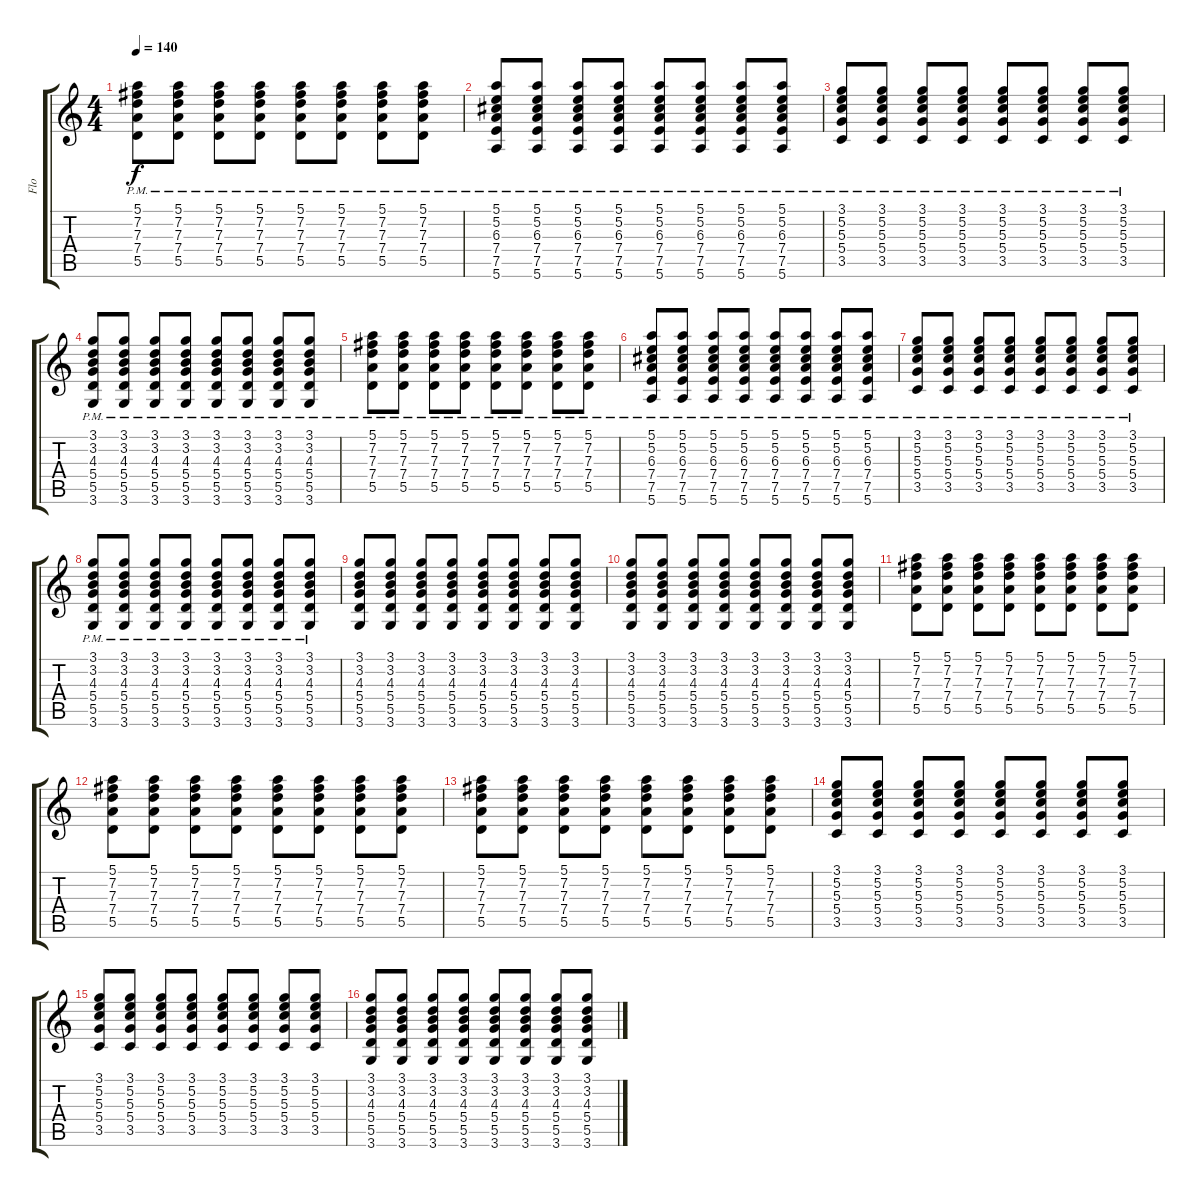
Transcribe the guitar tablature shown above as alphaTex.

\track ("Flo" "Flo") {instrument overdrivenguitar}
\staff {score tabs}
\tuning (E4 B3 G3 D3 A2 E2) {hide}
\ts (4 4)
\tempo 140
\clef g2
\ks c
(5.1 7.2 7.3 7.4 5.5{pm}).8{dy f} (5.1 7.2 7.3 7.4 5.5{pm}).8 (5.1 7.2 7.3 7.4 5.5{pm}).8 (5.1 7.2 7.3 7.4 5.5{pm}).8 (5.1 7.2 7.3 7.4 5.5{pm}).8 (5.1 7.2 7.3 7.4 5.5{pm}).8 (5.1 7.2 7.3 7.4 5.5{pm}).8 (5.1 7.2 7.3 7.4 5.5{pm}).8 |
(5.1 5.2 6.3 7.4 7.5{pm} 5.6{pm}).8 (5.1 5.2 6.3 7.4 7.5{pm} 5.6{pm}).8 (5.1 5.2 6.3 7.4 7.5{pm} 5.6{pm}).8 (5.1 5.2 6.3 7.4 7.5{pm} 5.6{pm}).8 (5.1 5.2 6.3 7.4 7.5{pm} 5.6{pm}).8 (5.1 5.2 6.3 7.4 7.5{pm} 5.6{pm}).8 (5.1 5.2 6.3 7.4 7.5{pm} 5.6{pm}).8 (5.1 5.2 6.3 7.4 7.5{pm} 5.6{pm}).8 |
(3.1 5.2 5.3 5.4 3.5{pm}).8 (3.1 5.2 5.3 5.4 3.5{pm}).8 (3.1 5.2 5.3 5.4 3.5{pm}).8 (3.1 5.2 5.3 5.4 3.5{pm}).8 (3.1 5.2 5.3 5.4 3.5{pm}).8 (3.1 5.2 5.3 5.4 3.5{pm}).8 (3.1 5.2 5.3 5.4 3.5{pm}).8 (3.1 5.2 5.3 5.4 3.5{pm}).8 |
(3.1 3.2 4.3 5.4 5.5{pm} 3.6{pm}).8 (3.1 3.2 4.3 5.4 5.5{pm} 3.6{pm}).8 (3.1 3.2 4.3 5.4 5.5{pm} 3.6{pm}).8 (3.1 3.2 4.3 5.4 5.5{pm} 3.6{pm}).8 (3.1 3.2 4.3 5.4 5.5{pm} 3.6{pm}).8 (3.1 3.2 4.3 5.4 5.5{pm} 3.6{pm}).8 (3.1 3.2 4.3 5.4 5.5{pm} 3.6{pm}).8 (3.1 3.2 4.3 5.4 5.5{pm} 3.6{pm}).8 |
(5.1 7.2 7.3 7.4 5.5{pm}).8 (5.1 7.2 7.3 7.4 5.5{pm}).8 (5.1 7.2 7.3 7.4 5.5{pm}).8 (5.1 7.2 7.3 7.4 5.5{pm}).8 (5.1 7.2 7.3 7.4 5.5{pm}).8 (5.1 7.2 7.3 7.4 5.5{pm}).8 (5.1 7.2 7.3 7.4 5.5{pm}).8 (5.1 7.2 7.3 7.4 5.5{pm}).8 |
(5.1 5.2 6.3 7.4 7.5{pm} 5.6{pm}).8 (5.1 5.2 6.3 7.4 7.5{pm} 5.6{pm}).8 (5.1 5.2 6.3 7.4 7.5{pm} 5.6{pm}).8 (5.1 5.2 6.3 7.4 7.5{pm} 5.6{pm}).8 (5.1 5.2 6.3 7.4 7.5{pm} 5.6{pm}).8 (5.1 5.2 6.3 7.4 7.5{pm} 5.6{pm}).8 (5.1 5.2 6.3 7.4 7.5{pm} 5.6{pm}).8 (5.1 5.2 6.3 7.4 7.5{pm} 5.6{pm}).8 |
(3.1 5.2 5.3 5.4 3.5{pm}).8 (3.1 5.2 5.3 5.4 3.5{pm}).8 (3.1 5.2 5.3 5.4 3.5{pm}).8 (3.1 5.2 5.3 5.4 3.5{pm}).8 (3.1 5.2 5.3 5.4 3.5{pm}).8 (3.1 5.2 5.3 5.4 3.5{pm}).8 (3.1 5.2 5.3 5.4 3.5{pm}).8 (3.1 5.2 5.3 5.4 3.5{pm}).8 |
(3.1 3.2 4.3 5.4 5.5{pm} 3.6{pm}).8 (3.1 3.2 4.3 5.4 5.5{pm} 3.6{pm}).8 (3.1 3.2 4.3 5.4 5.5{pm} 3.6{pm}).8 (3.1 3.2 4.3 5.4 5.5{pm} 3.6{pm}).8 (3.1 3.2 4.3 5.4 5.5{pm} 3.6{pm}).8 (3.1 3.2 4.3 5.4 5.5{pm} 3.6{pm}).8 (3.1 3.2 4.3 5.4 5.5{pm} 3.6{pm}).8 (3.1 3.2 4.3 5.4 5.5{pm} 3.6{pm}).8 |
(3.1 3.2 4.3 5.4 5.5 3.6).8 (3.1 3.2 4.3 5.4 5.5 3.6).8 (3.1 3.2 4.3 5.4 5.5 3.6).8 (3.1 3.2 4.3 5.4 5.5 3.6).8 (3.1 3.2 4.3 5.4 5.5 3.6).8 (3.1 3.2 4.3 5.4 5.5 3.6).8 (3.1 3.2 4.3 5.4 5.5 3.6).8 (3.1 3.2 4.3 5.4 5.5 3.6).8 |
(3.1 3.2 4.3 5.4 5.5 3.6).8 (3.1 3.2 4.3 5.4 5.5 3.6).8 (3.1 3.2 4.3 5.4 5.5 3.6).8 (3.1 3.2 4.3 5.4 5.5 3.6).8 (3.1 3.2 4.3 5.4 5.5 3.6).8 (3.1 3.2 4.3 5.4 5.5 3.6).8 (3.1 3.2 4.3 5.4 5.5 3.6).8 (3.1 3.2 4.3 5.4 5.5 3.6).8 |
(5.1 7.2 7.3 7.4 5.5).8 (5.1 7.2 7.3 7.4 5.5).8 (5.1 7.2 7.3 7.4 5.5).8 (5.1 7.2 7.3 7.4 5.5).8 (5.1 7.2 7.3 7.4 5.5).8 (5.1 7.2 7.3 7.4 5.5).8 (5.1 7.2 7.3 7.4 5.5).8 (5.1 7.2 7.3 7.4 5.5).8 |
(5.1 7.2 7.3 7.4 5.5).8 (5.1 7.2 7.3 7.4 5.5).8 (5.1 7.2 7.3 7.4 5.5).8 (5.1 7.2 7.3 7.4 5.5).8 (5.1 7.2 7.3 7.4 5.5).8 (5.1 7.2 7.3 7.4 5.5).8 (5.1 7.2 7.3 7.4 5.5).8 (5.1 7.2 7.3 7.4 5.5).8 |
(5.1 7.2 7.3 7.4 5.5).8 (5.1 7.2 7.3 7.4 5.5).8 (5.1 7.2 7.3 7.4 5.5).8 (5.1 7.2 7.3 7.4 5.5).8 (5.1 7.2 7.3 7.4 5.5).8 (5.1 7.2 7.3 7.4 5.5).8 (5.1 7.2 7.3 7.4 5.5).8 (5.1 7.2 7.3 7.4 5.5).8 |
(3.1 5.2 5.3 5.4 3.5).8 (3.1 5.2 5.3 5.4 3.5).8 (3.1 5.2 5.3 5.4 3.5).8 (3.1 5.2 5.3 5.4 3.5).8 (3.1 5.2 5.3 5.4 3.5).8 (3.1 5.2 5.3 5.4 3.5).8 (3.1 5.2 5.3 5.4 3.5).8 (3.1 5.2 5.3 5.4 3.5).8 |
(3.1 5.2 5.3 5.4 3.5).8 (3.1 5.2 5.3 5.4 3.5).8 (3.1 5.2 5.3 5.4 3.5).8 (3.1 5.2 5.3 5.4 3.5).8 (3.1 5.2 5.3 5.4 3.5).8 (3.1 5.2 5.3 5.4 3.5).8 (3.1 5.2 5.3 5.4 3.5).8 (3.1 5.2 5.3 5.4 3.5).8 |
(3.1 3.2 4.3 5.4 5.5 3.6).8 (3.1 3.2 4.3 5.4 5.5 3.6).8 (3.1 3.2 4.3 5.4 5.5 3.6).8 (3.1 3.2 4.3 5.4 5.5 3.6).8 (3.1 3.2 4.3 5.4 5.5 3.6).8 (3.1 3.2 4.3 5.4 5.5 3.6).8 (3.1 3.2 4.3 5.4 5.5 3.6).8 (3.1 3.2 4.3 5.4 5.5 3.6).8
